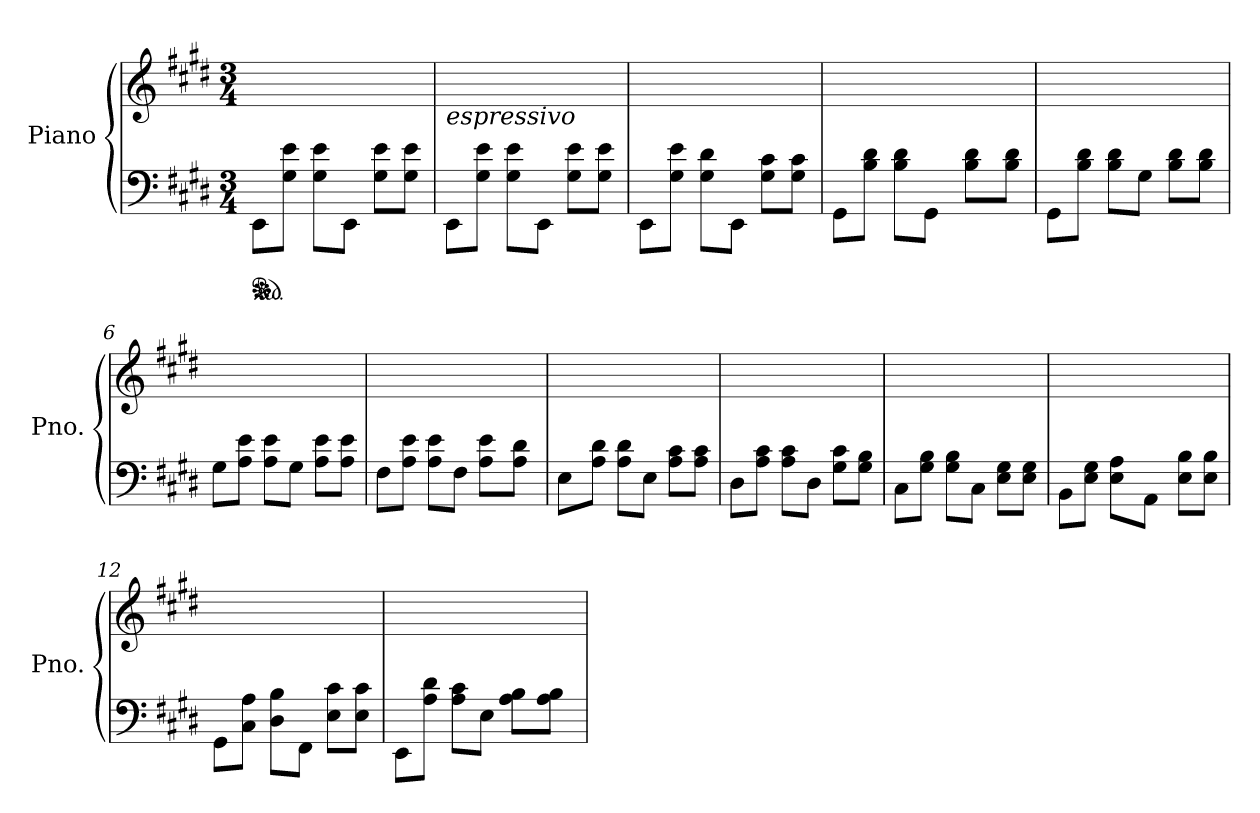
**kern	**kern
*part1	*part1
*staff2	*staff1
*I"Piano	*
*I'Pno.	*
*clefF4	*clefG2
*k[f#c#g#d#]	*k[f#c#g#d#]
*E:	*E:
*M3/4	*M3/4
*ped	*
*Xped	*
=1	=1
8EEL	4%3ryy
8G# 8eJ	.
8G# 8eL	.
8EEJ	.
8G# 8eL	.
8G# 8eJ	.
=2	=2
!	!LO:TX:b:i:t=espressivo
8EEL	4ryy
8G# 8eJ	.
8G# 8eL	2ryy
8EEJ	.
8G# 8eL	.
8G# 8eJ	.
=3	=3
8EEL	4ryy
8G# 8eJ	.
8G# 8d#L	4ryy
8EEJ	.
8G# 8c#L	4ryy
8G# 8c#J	.
=4	=4
8GG#L	4ryy
8B 8d#J	.
8B 8d#L	8ryy
8GG#J	16ryy
.	16ryy
8B 8d#L	16ryy
.	16ryy
8B 8d#J	8ryy
=5	=5
8GG#L	2ryy
8B 8d#J	.
8B 8d#L	.
8G#J	.
8B 8d#L	8ryy
8B 8d#J	8ryy
=6	=6
8G#L	4ryy
8A 8eJ	.
8A 8eL	4ryy
8G#J	.
8A 8eL	4ryy
8A 8eJ	.
=7	=7
8F#L	2ryy
8A 8eJ	.
8A 8eL	.
8F#J	.
8A 8eL	16ryy
.	16ryy
8A 8d#J	16ryy
.	16ryy
=8	=8
8EL	16ryy
.	16ryy
8A 8d#J	8ryy
8A 8d#L	4ryy
8EJ	.
8A 8c#L	8ryy
8A 8c#J	8ryy
=9	=9
8D#L	8ryy
8A 8c#J	8ryy
8A 8c#L	8ryy
8D#J	8ryy
8G# 8c#L	8ryy
8G# 8BJ	8ryy
=10	=10
8C#L	4ryy
8G# 8BJ	.
8G# 8BL	8ryy
8C#J	8ryy
8E 8G#L	8ryy
8E 8G#J	8ryy
=11	=11
8BBL	4ryy
8E 8G#J	.
8E 8AL	16ryy
.	16ryy
8AAJ	16ryy
.	16ryy
8E 8BL	4ryy
8E 8BJ	.
=12	=12
8GG#L	4ryy
8C# 8AJ	.
8D# 8BL	4ryy
8FF#J	.
8E 8c#L	4ryy
8E 8c#J	.
=13	=13
8EE\L	2ryy
8A 8d#J	.
8A 8c#L	.
8EJ	.
8A 8BL	16ryy
.	16ryy
8A 8BJ	16ryy
.	16ryy
=	=
*-	*-
